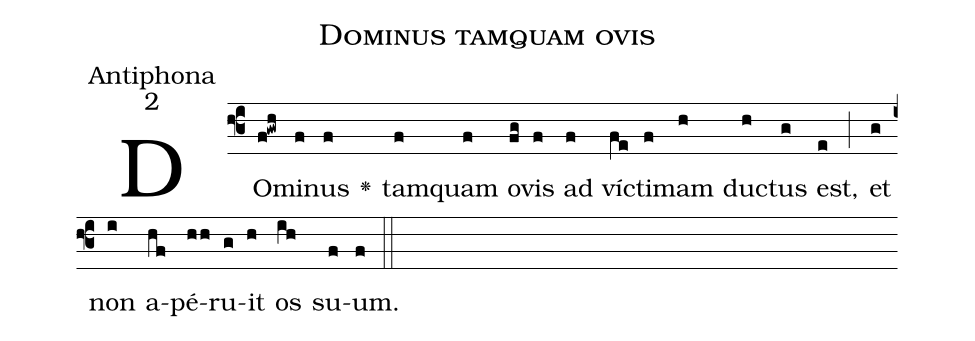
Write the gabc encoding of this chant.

name:Dominus tamquam ovis;
office-part:Antiphona;
mode:2;
%%
(f3) DO(f!gwh)mi(f)nus(f) <v>\greheightstar</v>() tam(f)quam(f) o(fg)vis(f) ad(f) ví(fe)cti(f)mam(h) du(h)ctus(g) est,(e) (;) et(g) non(i) a(hf)pé(hh)ru(g)it(h) os(ih) su(f)um.(f) (::)
